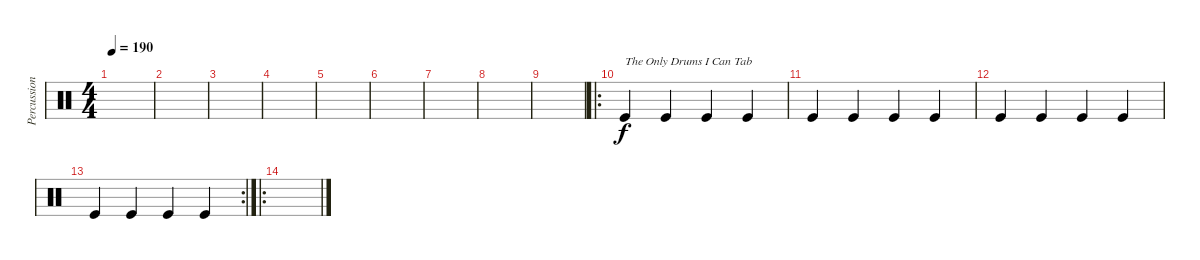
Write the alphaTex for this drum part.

\track ("Percussion" "Percussion") {instrument percussion}
\staff {score}
\articulation defaults
\ts (4 4)
\tempo 190
\clef neutral
\ks c
|
|
|
|
|
|
|
|
|
\ro "Kick (hit)".4{txt "The Only Drums I Can Tab"} "Kick (hit)".4 "Kick (hit)".4 "Kick (hit)".4
|
"Kick (hit)".4 "Kick (hit)".4 "Kick (hit)".4 "Kick (hit)".4 |
"Kick (hit)".4 "Kick (hit)".4 "Kick (hit)".4 "Kick (hit)".4 |
\rc 2 "Kick (hit)".4 "Kick (hit)".4 "Kick (hit)".4 "Kick (hit)".4
|
\ro
